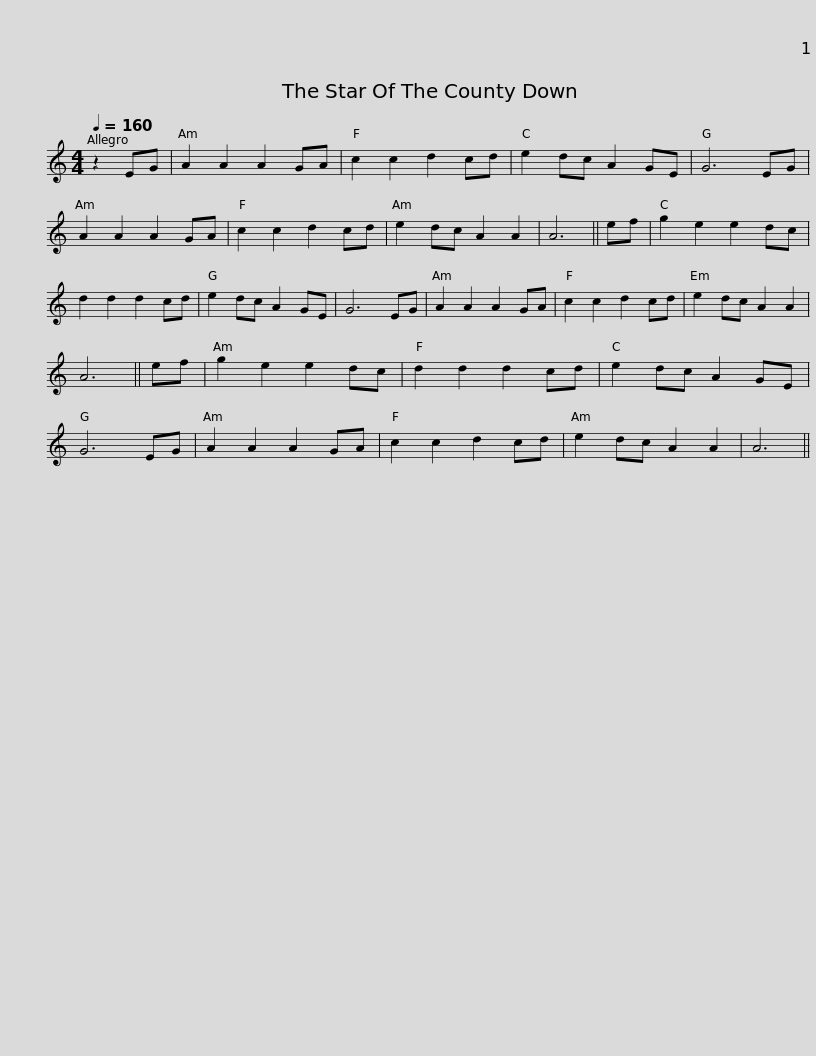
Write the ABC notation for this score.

X:1
L:1/8
Q:1/4=160
M:4/4
I:linebreak $
K:C
V:1 treble
V:1
 z2 EG | A2 A2 A2 GA | c2 c2 d2 cd | e2 dc A2 GE | G6 EG | %5
 A2 A2 A2 GA | c2 c2 d2 cd | e2 dc A2 A2 | A6 || ef |$ %10
 g2 e2 e2 dc | d2 d2 d2 cd | e2 dc A2 GE | G6 EG | A2 A2 A2 GA | %15
 c2 c2 d2 cd | e2 dc A2 A2 | A6 || ef | g2 e2 e2 dc |$ %20
 d2 d2 d2 cd | e2 dc A2 GE | G6 EG | A2 A2 A2 GA | c2 c2 d2 cd | %25
 e2 dc A2 A2 | A6 || %27
